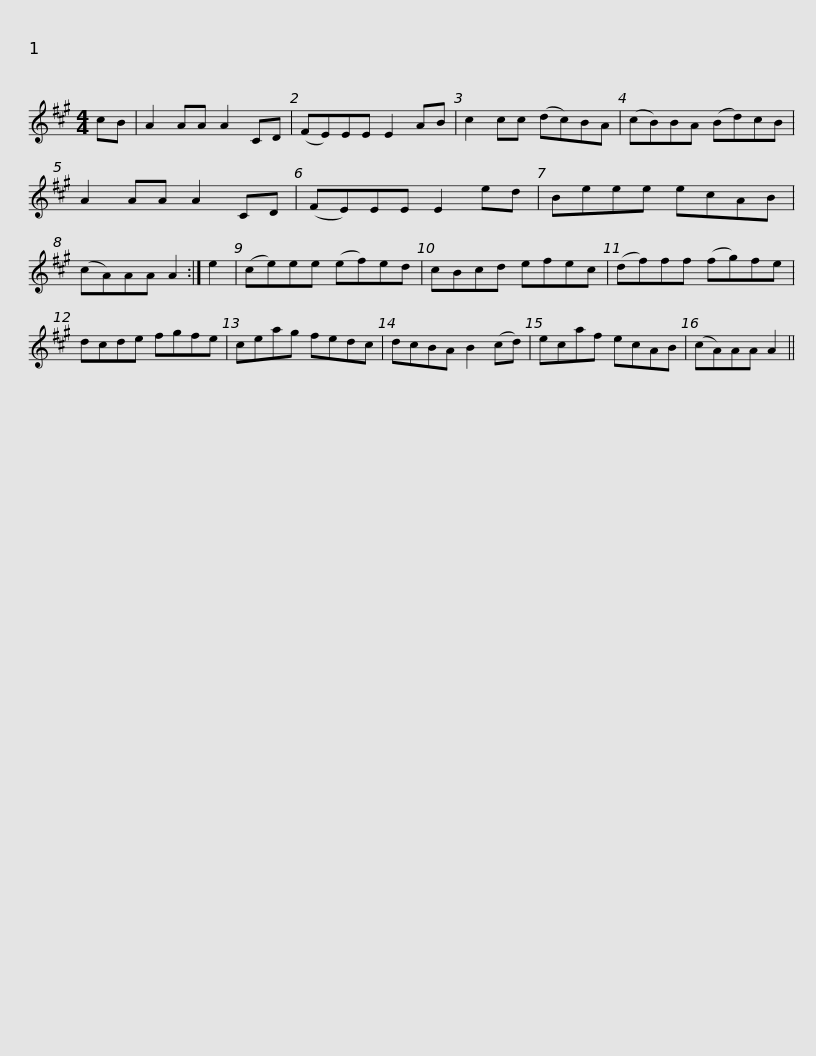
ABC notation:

X:1
L:1/8
M:4/4
I:linebreak $
K:A
V:1 treble
V:1
 cB | A2 AA A2 CD | (FE)EE E2 AB | c2 cc (dc)BA | (cB)BA (Bd)cB | %5
 A2 AA A2 CD | (FE)EE E2 ed |$ Beee ecAB | (cA)AA A2 :| e2 | %10
 (ce)ee (ef)ed | cBcd efec | (df)ff (fg)fe |$ dcde fgfe | ceag fedc | %15
 dcBA B2 (cd) | ecaf ecAB | (cA)AA A2 || %18
